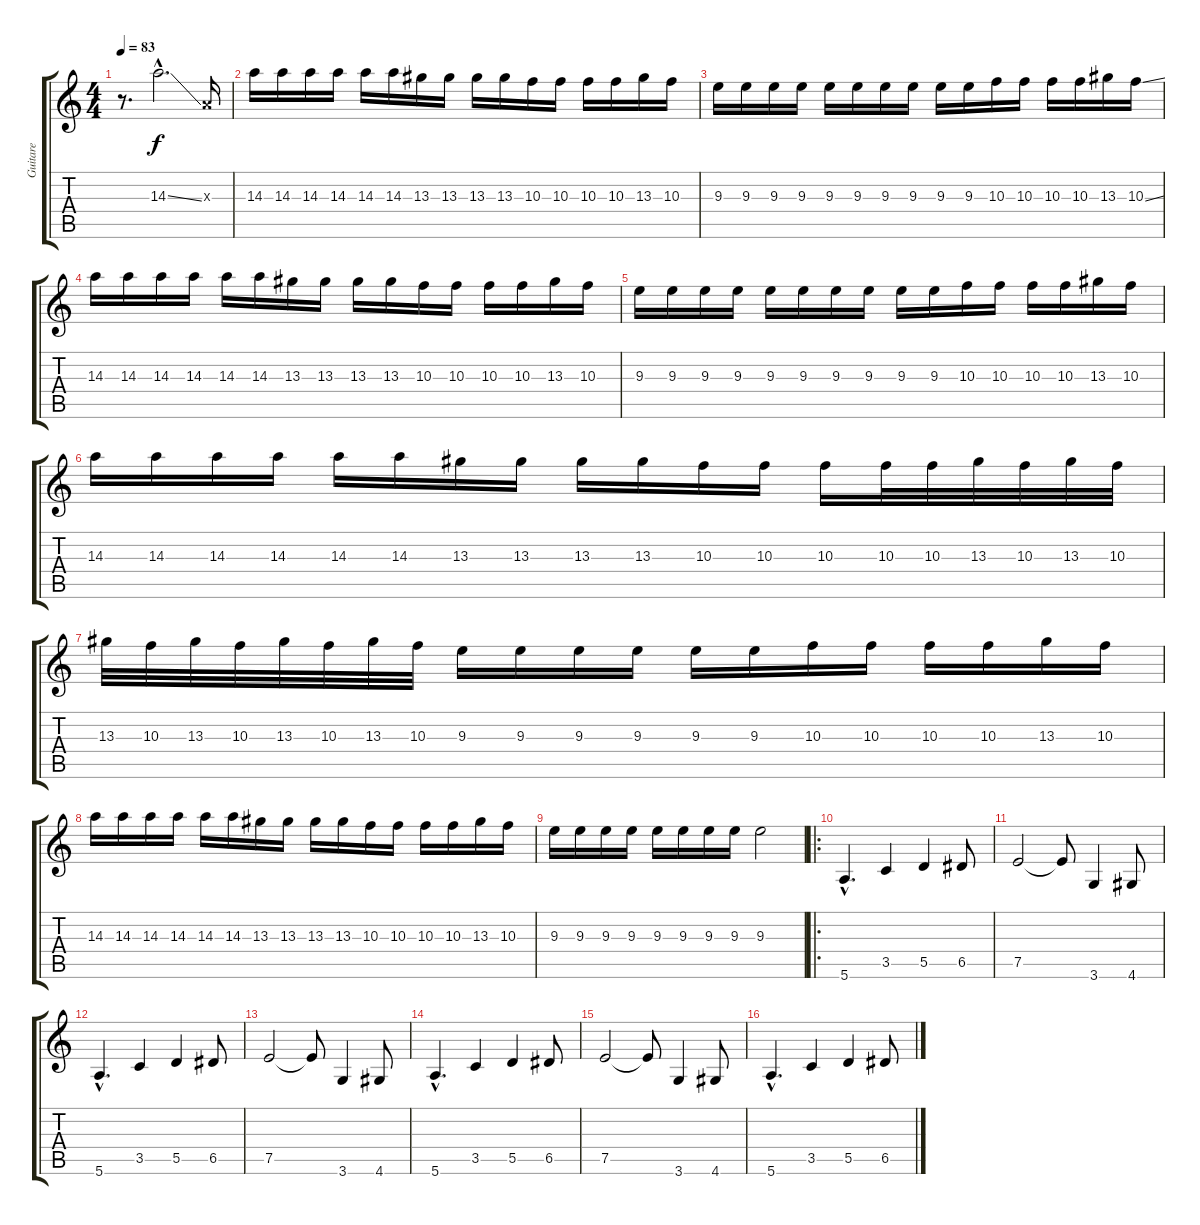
\track ("Guitare" "Guitare") {instrument distortionguitar}
\staff {score tabs}
\tuning (E4 B3 G3 D3 A2 E2) {hide}
\ts (4 4)
\tempo 83
\clef g2
\ks c
r.8{d dy f instrument distortionguitar} 14.3{ss hac}.2{d} 2.3{x}.16 |
14.3.16 14.3.16 14.3.16 14.3.16 14.3.16 14.3.16 13.3.16 13.3.16 13.3.16 13.3.16 10.3.16 10.3.16 10.3.16 10.3.16 13.3.16 10.3.16 |
9.3.16 9.3.16 9.3.16 9.3.16 9.3.16 9.3.16 9.3.16 9.3.16 9.3.16 9.3.16 10.3.16 10.3.16 10.3.16 10.3.16 13.3.16 10.3{ss}.16 |
14.3.16 14.3.16 14.3.16 14.3.16 14.3.16 14.3.16 13.3.16 13.3.16 13.3.16 13.3.16 10.3.16 10.3.16 10.3.16 10.3.16 13.3.16 10.3.16 |
9.3.16 9.3.16 9.3.16 9.3.16 9.3.16 9.3.16 9.3.16 9.3.16 9.3.16 9.3.16 10.3.16 10.3.16 10.3.16 10.3.16 13.3.16 10.3.16 |
14.3.16 14.3.16 14.3.16 14.3.16 14.3.16 14.3.16 13.3.16 13.3.16 13.3.16 13.3.16 10.3.16 10.3.16 10.3.16 10.3.32 10.3.32 13.3.32 10.3.32 13.3.32 10.3.32 |
13.3.32 10.3.32 13.3.32 10.3.32 13.3.32 10.3.32 13.3.32 10.3.32 9.3.16 9.3.16 9.3.16 9.3.16 9.3.16 9.3.16 10.3.16 10.3.16 10.3.16 10.3.16 13.3.16 10.3.16 |
14.3.16 14.3.16 14.3.16 14.3.16 14.3.16 14.3.16 13.3.16 13.3.16 13.3.16 13.3.16 10.3.16 10.3.16 10.3.16 10.3.16 13.3.16 10.3.16 |
9.3.16 9.3.16 9.3.16 9.3.16 9.3.16 9.3.16 9.3.16 9.3.16 9.3.2 |
\ro
5.6{hac}.4{d} 3.5.4 5.5.4 6.5.8 |
7.5.2 7.5{t}.8 3.6.4 4.6.8 |
5.6{hac}.4{d} 3.5.4 5.5.4 6.5.8 |
7.5.2 7.5{t}.8 3.6.4 4.6.8 |
5.6{hac}.4{d} 3.5.4 5.5.4 6.5.8 |
7.5.2 7.5{t}.8 3.6.4 4.6.8 |
5.6{hac}.4{d} 3.5.4 5.5.4 6.5.8
